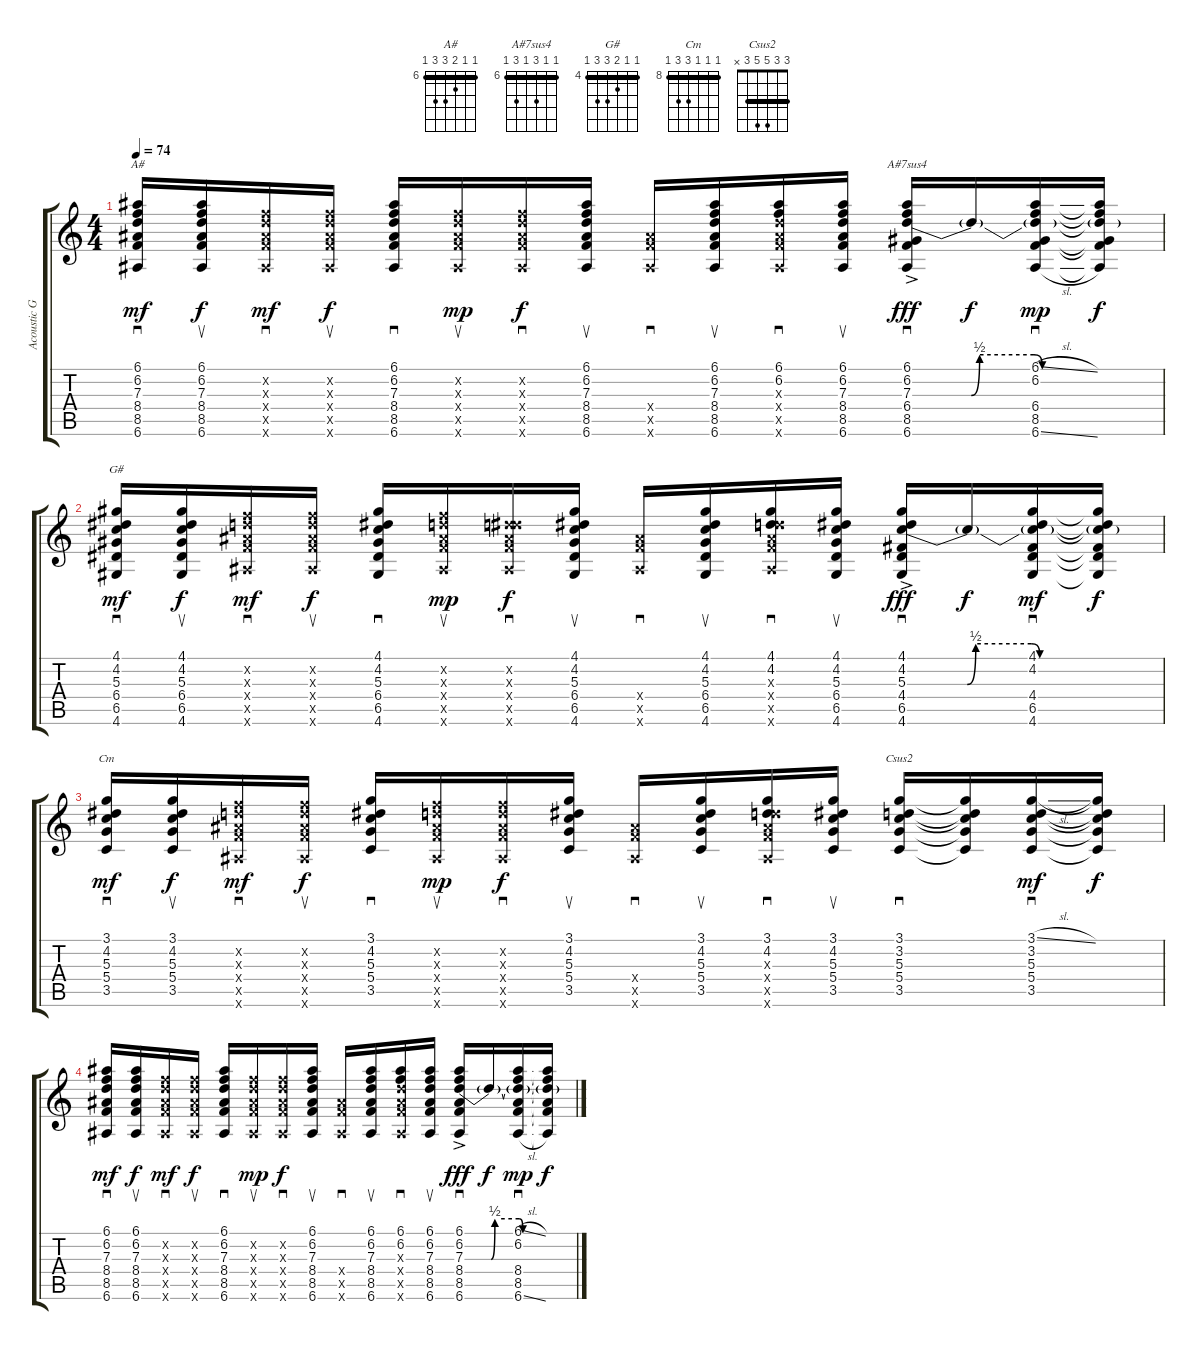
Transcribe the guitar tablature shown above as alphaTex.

\track ("Acoustic Guitar" "Acoustic G") {instrument acousticguitarsteel}
\staff {score tabs}
\tuning (E4 B3 G3 D3 A2 E2) {hide}
\chord ("A#" 6 6 7 8 8 6) {firstfret 6 barre 6}
\chord ("A#7sus4" 6 6 8 6 8 6) {firstfret 6 barre 6}
\chord ("G#" 4 4 5 6 6 4) {firstfret 4 barre 4}
\chord ("Cm" 8 8 8 10 10 8) {firstfret 8 barre 8}
\chord ("Csus2" 3 3 5 5 3 x) {barre 3}
\ts (4 4)
\tempo 74
\clef g2
\ks c
(6.1 6.2 7.3 8.4 8.5 6.6).16{sd ch "A#" dy mf} (6.1 6.2 7.3 8.4 8.5 6.6).16{su dy f} (6.2{x} 7.3{x} 8.4{x} 8.5{x} 6.6{x}).16{sd dy mf} (6.2{x} 7.3{x} 8.4{x} 8.5{x} 6.6{x}).16{su dy f} (6.1 6.2 7.3 8.4 8.5 6.6).16{sd} (6.2{x} 7.3{x} 8.4{x} 8.5{x} 6.6{x}).16{su dy mp} (6.2{x} 7.3{x} 8.4{x} 8.5{x} 6.6{x}).16{sd dy f} (6.1 6.2 7.3 8.4 8.5 6.6).16{su} (8.4{x} 8.5{x} 6.6{x}).16{sd} (6.1 6.2 7.3 8.4 8.5 6.6).16{su} (6.1 6.2 7.3{x} 8.4{x} 8.5{x} 6.6{x}).16{sd} (6.1 6.2 7.3 8.4 8.5 6.6).16{su} (6.1 6.2 7.3{be (custom 0 0 14 0 16 2 29 2 31 0 45 0 60 0) ac} 6.4 8.5 6.6).16{sd ch "A#7sus4" dy fff} 7.3{t}.16{dy f} (6.1{sl} 6.2 7.3{t} 6.4 8.5 6.6{sl}).16{sd dy mp} (6.1{t} 6.2{t} 7.3{t} 6.4{t} 8.5{t} 6.6{t}).16{dy f} |
(4.1 4.2 5.3 6.4 6.5 4.6).16{sd ch "G#" dy mf} (4.1 4.2 5.3 6.4 6.5 4.6).16{su dy f} (6.2{x} 7.3{x} 8.4{x} 8.5{x} 6.6{x}).16{sd dy mf} (6.2{x} 7.3{x} 8.4{x} 8.5{x} 6.6{x}).16{su dy f} (4.1 4.2 5.3 6.4 6.5 4.6).16{sd} (6.2{x} 7.3{x} 8.4{x} 8.5{x} 6.6{x}).16{su dy mp} (4.2{x} 7.3{x} 8.4{x} 8.5{x} 6.6{x}).16{sd dy f} (4.1 4.2 5.3 6.4 6.5 4.6).16{su} (8.4{x} 8.5{x} 6.6{x}).16{sd} (4.1 4.2 5.3 6.4 6.5 4.6).16{su} (4.1 4.2 7.3{x} 8.4{x} 8.5{x} 6.6{x}).16{sd} (4.1 4.2 5.3 6.4 6.5 4.6).16{su} (4.1 4.2 5.3{be (custom 0 0 14 0 16 2 29 2 31 0 45 0 60 0) ac} 4.4 6.5 4.6).16{sd dy fff} 5.3{t}.16{dy f} (4.1 4.2 5.3{t} 4.4 6.5 4.6).16{sd dy mf} (4.1{t} 4.2{t} 5.3{t} 4.4{t} 6.5{t} 4.6{t}).16{dy f} |
(3.1 4.2 5.3 5.4 3.5).16{sd ch "Cm" dy mf} (3.1 4.2 5.3 5.4 3.5).16{su dy f} (6.2{x} 7.3{x} 8.4{x} 8.5{x} 6.6{x}).16{sd dy mf} (6.2{x} 7.3{x} 8.4{x} 8.5{x} 6.6{x}).16{su dy f} (3.1 4.2 5.3 5.4 3.5).16{sd} (6.2{x} 7.3{x} 8.4{x} 8.5{x} 6.6{x}).16{su dy mp} (6.2{x} 7.3{x} 8.4{x} 8.5{x} 6.6{x}).16{sd dy f} (3.1 4.2 5.3 5.4 3.5).16{su} (8.4{x} 8.5{x} 6.6{x}).16{sd} (3.1 4.2 5.3 5.4 3.5).16{su} (3.1 4.2 7.3{x} 8.4{x} 8.5{x} 6.6{x}).16{sd} (3.1 4.2 5.3 5.4 3.5).16{su} (3.1 3.2 5.3 5.4 3.5).16{sd ch "Csus2"} (3.1{t} 3.2{t} 5.3{t} 5.4{t} 3.5{t}).16 (3.1{sl} 3.2 5.3 5.4 3.5).16{sd dy mf} (3.1{t} 3.2{t} 5.3{t} 5.4{t} 3.5{t}).16{dy f} |
(6.1 6.2 7.3 8.4 8.5 6.6).16{sd dy mf} (6.1 6.2 7.3 8.4 8.5 6.6).16{su dy f} (6.2{x} 7.3{x} 8.4{x} 8.5{x} 6.6{x}).16{sd dy mf} (6.2{x} 7.3{x} 8.4{x} 8.5{x} 6.6{x}).16{su dy f} (6.1 6.2 7.3 8.4 8.5 6.6).16{sd} (6.2{x} 7.3{x} 8.4{x} 8.5{x} 6.6{x}).16{su dy mp} (6.2{x} 7.3{x} 8.4{x} 8.5{x} 6.6{x}).16{sd dy f} (6.1 6.2 7.3 8.4 8.5 6.6).16{su} (8.4{x} 8.5{x} 6.6{x}).16{sd} (6.1 6.2 7.3 8.4 8.5 6.6).16{su} (6.1 6.2 7.3{x} 8.4{x} 8.5{x} 6.6{x}).16{sd} (6.1 6.2 7.3 8.4 8.5 6.6).16{su} (6.1 6.2 7.3{be (custom 0 0 14 0 16 2 29 2 31 0 45 0 60 0) ac} 8.4 8.5 6.6).16{sd dy fff} 7.3{t}.16{dy f} (6.1{sl} 6.2 7.3{t} 8.4 8.5 6.6{sl}).16{sd dy mp} (6.1{t} 6.2{t} 7.3{t} 8.4{t} 8.5{t} 6.6{t}).16{dy f}
